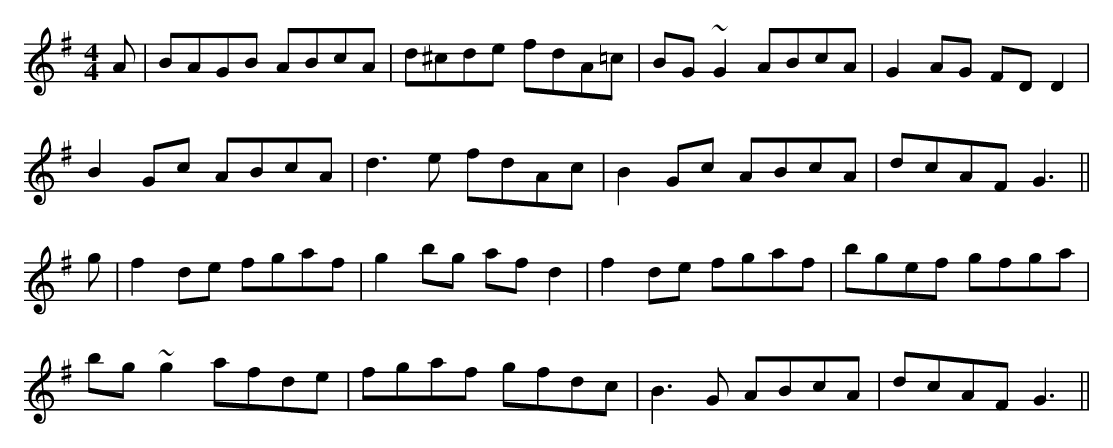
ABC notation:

X:1
M:4/4
K:G
A|BAGB ABcA|d^cde fdA=c|BG~G2 ABcA|G2AG FDD2|
B2Gc ABcA|d3e fdAc|B2Gc ABcA|dcAF G3||
g|f2de fgaf|g2bg afd2|f2de fgaf|bgef gfga|
bg~g2 afde|fgaf gfdc|B3G ABcA|dcAF G3||
